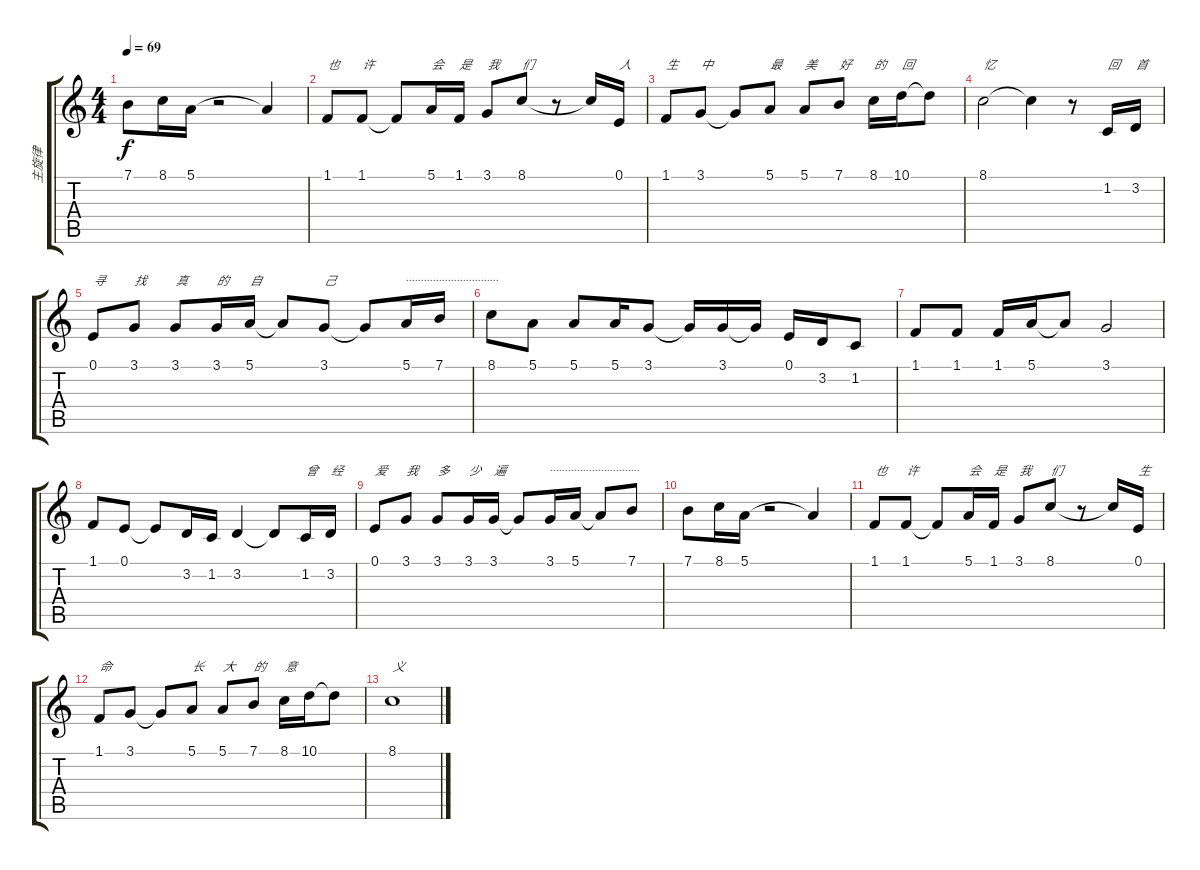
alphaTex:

\track ("主旋律" "主旋律") {instrument violin}
\staff {score tabs}
\tuning (E4 B3 G3 D3 A2 E2) {hide}
\ts (4 4)
\tempo 69
\clef g2
\ks c
7.1.8{dy f} 8.1.16 5.1.16 r.2 5.1{t}.4 |
1.1.8{txt "也"} 1.1.8{txt "许"} 1.1{t}.8 5.1.16{txt "会"} 1.1.16{txt "是"} 3.1.8{txt "我"} 8.1.8{txt "们"} r.8 8.1{t}.16 0.1.16{txt "人"} |
1.1.8{txt "生"} 3.1.8{txt "中"} 3.1{t}.8 5.1.8{txt "最"} 5.1.8{txt "美"} 7.1.8{txt "好"} 8.1.16{txt "的"} 10.1.16{txt "回"} 10.1{t}.8 |
8.1.2{txt "忆"} 8.1{t}.4 r.8 1.2.16{txt "回"} 3.2.16{txt "首"} |
0.1.8{txt "寻"} 3.1.8{txt "找"} 3.1.8{txt "真"} 3.1.16{txt "的"} 5.1.16{txt "自"} 5.1{t}.8 3.1.8{txt "己"} 3.1{t}.8 5.1.16{txt "..............................."} 7.1.16 |
8.1.8 5.1.8 5.1.8 5.1.16 3.1.8 3.1{t}.16 3.1.16 3.1{t}.16 0.1.16 3.2.16 1.2.8 |
1.1.8 1.1.8 1.1.16 5.1.16 5.1{t}.8 3.1.2 |
1.1.8 0.1.8 0.1{t}.8 3.2.16 1.2.16 3.2.4 3.2{t}.8 1.2.16{txt "曾"} 3.2.16{txt "经"} |
0.1.8{txt "爱"} 3.1.8{txt "我"} 3.1.8{txt "多"} 3.1.16{txt "少"} 3.1.16{txt "遍"} 3.1{t}.8 3.1.16{txt ".............................."} 5.1.16 5.1{t}.8 7.1.8 |
7.1.8 8.1.16 5.1.16 r.2 5.1{t}.4 |
1.1.8{txt "也"} 1.1.8{txt "许"} 1.1{t}.8 5.1.16{txt "会"} 1.1.16{txt "是"} 3.1.8{txt "我"} 8.1.8{txt "们"} r.8 8.1{t}.16 0.1.16{txt "生"} |
1.1.8{txt "命"} 3.1.8 3.1{t}.8 5.1.8{txt "长"} 5.1.8{txt "大"} 7.1.8{txt "的"} 8.1.16{txt "意"} 10.1.16 10.1{t}.8 |
8.1.1{txt "义"}
